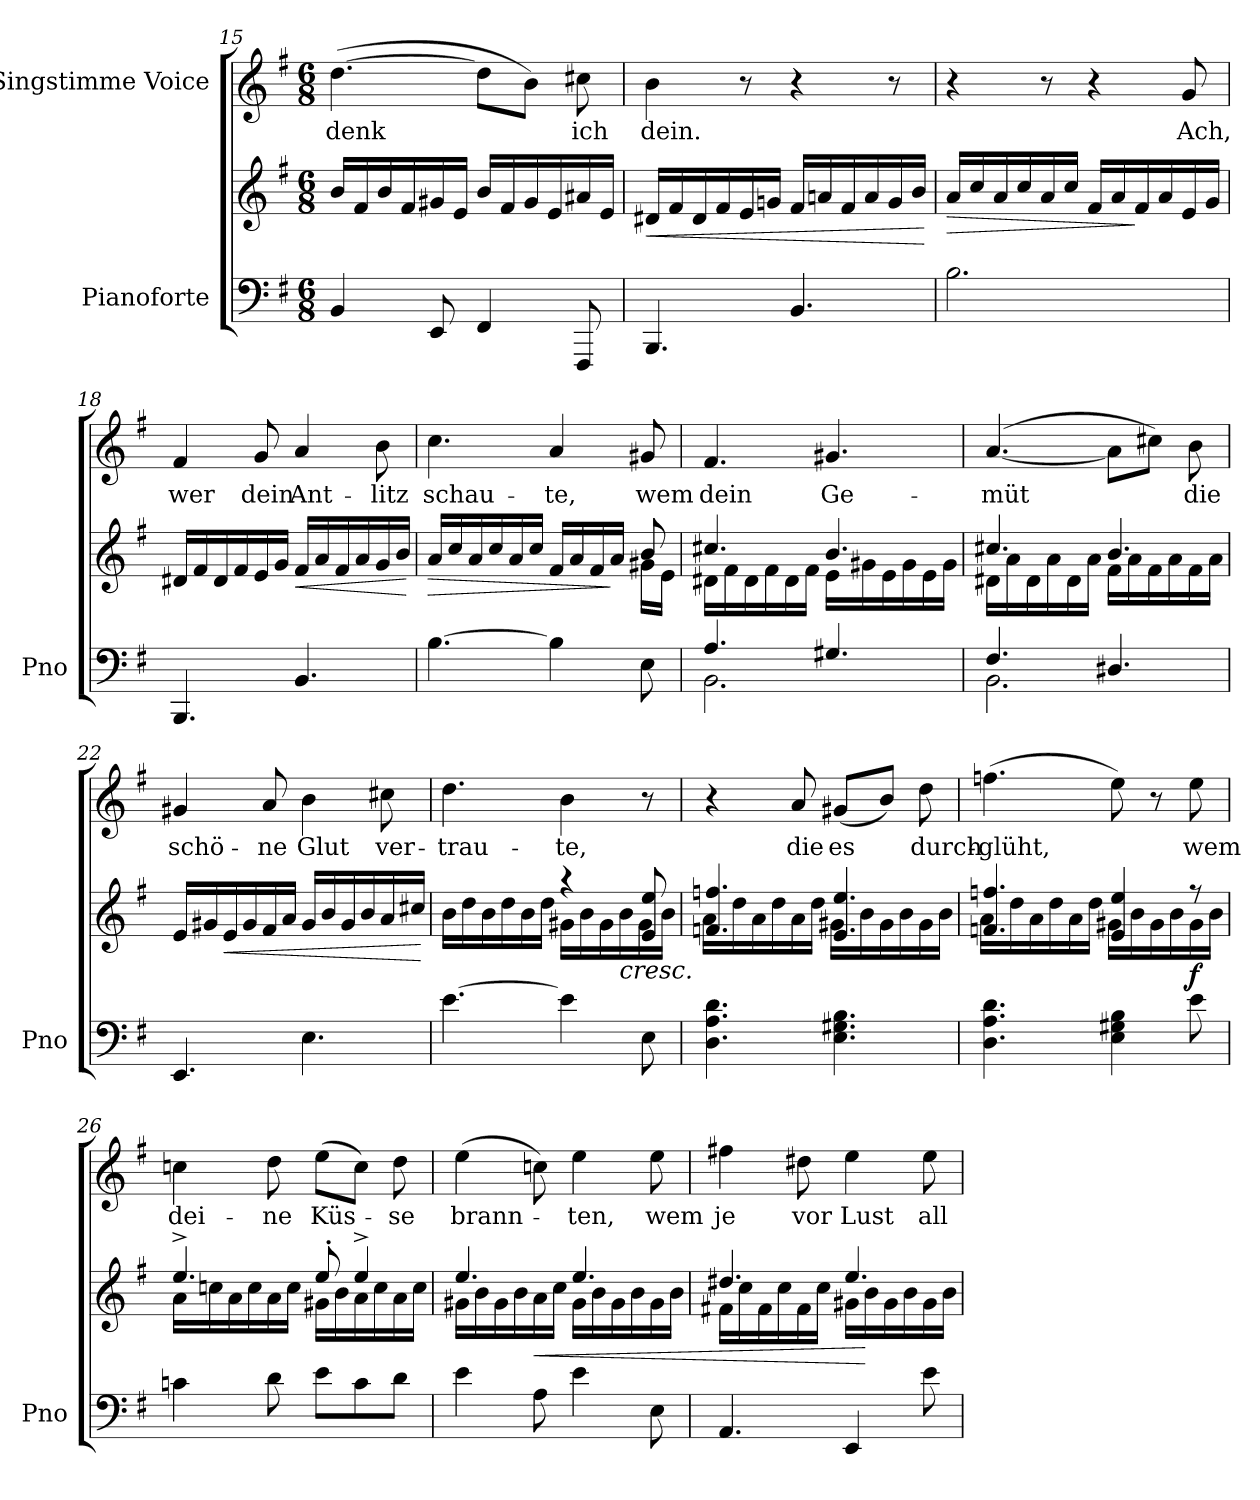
**kern	**kern	**dynam	**kern	**text
*part2	*part2	*part2	*part1	*part1
*staff3	*staff2	*staff2/3	*staff1	*staff1
*I"Pianoforte	*	*	*I"Singstimme Voice	*
*I'Pno	*	*	*	*
*clefF4	*clefG2	*	*clefG2	*
*k[f#]	*k[f#]	*	*k[f#]	*
*M6/8	*M6/8	*	*M6/8	*
=15	=15	=15	=15	=15
4BB/	16b/LL	.	([4.dd\	-denk
.	16f#/	.	.	.
.	16b/	.	.	.
.	16f#/	.	.	.
8EE/	16g#X/	.	.	.
.	16e/JJ	.	.	.
4FF#/	16b/LL	.	8dd\L]	.
.	16f#/	.	.	.
.	16g#/	.	8b\J)	.
.	16e/	.	.	.
8FFF#/	16a#X/	.	8cc#X\	ich
.	16e/JJ	.	.	.
=16	=16	=16	=16	=16
!	!	!LO:HP:b	!	!
4.BBB/	16d#X/LL	<	4b\	dein.
.	16f#/	.	.	.
.	16d#/	.	.	.
.	16f#/	.	.	.
.	16e/	.	8r	.
.	16gn/JJ	.	.	.
4.BB/	16f#/LL	.	4r	.
.	16an/	.	.	.
.	16f#/	.	.	.
.	16a/	.	.	.
.	16g/	.	8r	.
.	16b/JJ	.	.	.
.	.	[	.	.
=17	=17	=17	=17	=17
!	!	!LO:HP:b	!	!
2.B\	16a/LL	>	4r	.
.	16cc/	.	.	.
.	16a/	.	.	.
.	16cc/	.	.	.
.	16a/	.	8r	.
.	16cc/JJ	.	.	.
.	16f#/LL	.	4r	.
.	16a/	.	.	.
.	16f#/	]	.	.
.	16a/	.	.	.
.	16e/	.	8g/	Ach,
.	16g/JJ	.	.	.
=18	=18	=18	=18	=18
4.BBB/	16d#X/LL	.	4f#/	wer
.	16f#/	.	.	.
.	16d#/	.	.	.
.	16f#/	.	.	.
.	16e/	.	8g/	dein
.	16g/JJ	.	.	.
!	!	!LO:HP:b	!	!
4.BB/	16f#/LL	<	4a/	Ant-
.	16a/	.	.	.
.	16f#/	.	.	.
.	16a/	.	.	.
.	16g/	.	8b\	-litz
.	16b/JJ	.	.	.
.	.	[	.	.
=19	=19	=19	=19	=19
!	!	!LO:HP:b	!	!
*	*^	*	*	*
[4.B\	16a/LL	2ryy	>	4.cc\	schau-
.	16cc/	.	.	.	.
.	16a/	.	.	.	.
.	16cc/	.	.	.	.
.	16a/	.	.	.	.
.	16cc/JJ	.	.	.	.
4B\]	16f#/LL	.	.	4a/	-te,
.	16a/	.	.	.	.
.	16f#/	8ryy	.	.	.
.	16a/JJ	.	]	.	.
8E\	8b/	16g#X\LL	.	8g#X/	wem
.	.	16e\JJ	.	.	.
=20	=20	=20	=20	=20	=20
*^	*	*	*	*	*
4.A/	2.BB\	4.cc#X/	16d#X\LL	.	4.f#/	dein
.	.	.	16f#\	.	.	.
.	.	.	16d#\	.	.	.
.	.	.	16f#\	.	.	.
.	.	.	16d#\	.	.	.
.	.	.	16f#\JJ	.	.	.
4.G#X/	.	4.b/	16e\LL	.	4.g#X/	Ge-
.	.	.	16g#X\	.	.	.
.	.	.	16e\	.	.	.
.	.	.	16g#\	.	.	.
.	.	.	16e\	.	.	.
.	.	.	16g#\JJ	.	.	.
=21	=21	=21	=21	=21	=21	=21
4.F#/	2.BB\	4.cc#X/	16d#X\LL	.	([4.a/	-müt
.	.	.	16a\	.	.	.
.	.	.	16d#\	.	.	.
.	.	.	16a\	.	.	.
.	.	.	16d#\	.	.	.
.	.	.	16a\JJ	.	.	.
4.D#X/	.	4.b/	16f#\LL	.	8a\L]	.
.	.	.	16a\	.	.	.
.	.	.	16f#\	.	8cc#X\J)	.
.	.	.	16a\	.	.	.
.	.	.	16f#\	.	8b\	die
.	.	.	16a\JJ	.	.	.
*v	*v	*	*	*	*	*
*	*v	*v	*	*	*
=22	=22	=22	=22	=22
4.EE/	16e/LL	.	4g#X/	schö-
.	16g#X/	.	.	.
!	!	!LO:HP:b	!	!
.	16e/	<	.	.
.	16g#/	.	.	.
.	16f#/	.	8a/	-ne
.	16a/JJ	.	.	.
4.E\	16g#/LL	.	4b\	Glut
.	16b/	.	.	.
.	16g#/	.	.	.
.	16b/	.	.	.
.	16a/	.	8cc#X\	ver-
.	16cc#X/JJ	.	.	.
.	.	[	.	.
=23	=23	=23	=23	=23
*	*^	*	*	*
[4.e\	4.ryy	16b\LL	.	4.dd\	-trau-
.	.	16dd\	.	.	.
.	.	16b\	.	.	.
.	.	16dd\	.	.	.
.	.	16b\	.	.	.
.	.	16dd\JJ	.	.	.
4e\]	4r	16g#X\LL	.	4b\	-te,
.	.	16b\	.	.	.
.	.	16g#\	.	.	.
!	!	!LO:TX:b:i:t=cresc.	!	!	!
.	.	16b\	.	.	.
8E\	8e/ 8ee/	16g#\	.	8r	.
.	.	16b\JJ	.	.	.
=24	=24	=24	=24	=24	=24
4.D\ 4.A\ 4.d\	4.fn/ 4.ffn/	16a\LL	.	4r	.
.	.	16dd\	.	.	.
.	.	16a\	.	.	.
.	.	16dd\	.	.	.
.	.	16a\	.	8a/	die
.	.	16dd\JJ	.	.	.
4.E\ 4.G#X\ 4.B\	4.e/ 4.ee/	16g#X\LL	.	(8g#X/L	es
.	.	16b\	.	.	.
.	.	16g#\	.	8b/J)	.
.	.	16b\	.	.	.
.	.	16g#\	.	8dd\	durch-
.	.	16b\JJ	.	.	.
=25	=25	=25	=25	=25	=25
4.D\ 4.A\ 4.d\	4.fn/ 4.ffn/	16a\LL	.	(4.ffn\	-glüht,
.	.	16dd\	.	.	.
.	.	16a\	.	.	.
.	.	16dd\	.	.	.
.	.	16a\	.	.	.
.	.	16dd\JJ	.	.	.
4E\ 4G#X\ 4B\	4e/ 4ee/	16g#X\LL	.	8ee\)	.
.	.	16b\	.	.	.
.	.	16g#\	.	8r	.
.	.	16b\	.	.	.
!	!	!	!LO:DY:b	!	!
8e\	8r	16g#\	f	8ee\	wem
.	.	16b\JJ	.	.	.
=26	=26	=26	=26	=26	=26
4cn\	4.ee^/	16a\LL	.	4ccn\	dei-
.	.	16ccn\	.	.	.
.	.	16a\	.	.	.
.	.	16cc\	.	.	.
8d\	.	16a\	.	8dd\	-ne
.	.	16cc\JJ	.	.	.
8e\L	8ee'/	16g#X\LL	.	(8ee\L	Küs-
.	.	16b\	.	.	.
8c\	4ee^/	16a\	.	8cc\J)	.
.	.	16cc\	.	.	.
8d\J	.	16a\	.	8dd\	-se
.	.	16cc\JJ	.	.	.
=27	=27	=27	=27	=27	=27
4e\	4.ee/	16g#X\LL	.	(4ee\	brann-
.	.	16b\	.	.	.
.	.	16g#\	.	.	.
.	.	16b\	.	.	.
!	!	!	!LO:HP:b	!	!
8A\	.	16a\	<	8ccn\)	.
.	.	16cc\JJ	.	.	.
4e\	4.ee/	16g#\LL	.	4ee\	ten,
.	.	16b\	.	.	.
.	.	16g#\	.	.	.
.	.	16b\	.	.	.
8E\	.	16g#\	.	8ee\	wem
.	.	16b\JJ	.	.	.
=28	=28	=28	=28	=28	=28
4.AA/	4.dd#X/	16f#X\LL	.	4ff#X\	je
.	.	16cc\	.	.	.
.	.	16f#\	.	.	.
.	.	16cc\	.	.	.
.	.	16f#\	.	8dd#X\	vor
.	.	16cc\JJ	.	.	.
4EE/	4.ee/	16g#X\LL	.	4ee\	Lust
.	.	16b\	[	.	.
.	.	16g#\	.	.	.
.	.	16b\	.	.	.
8e\	.	16g#\	.	8ee\	all
.	.	16b\JJ	.	.	.
*	*v	*v	*	*	*
=	=	=	=	=
*-	*-	*-	*-	*-
